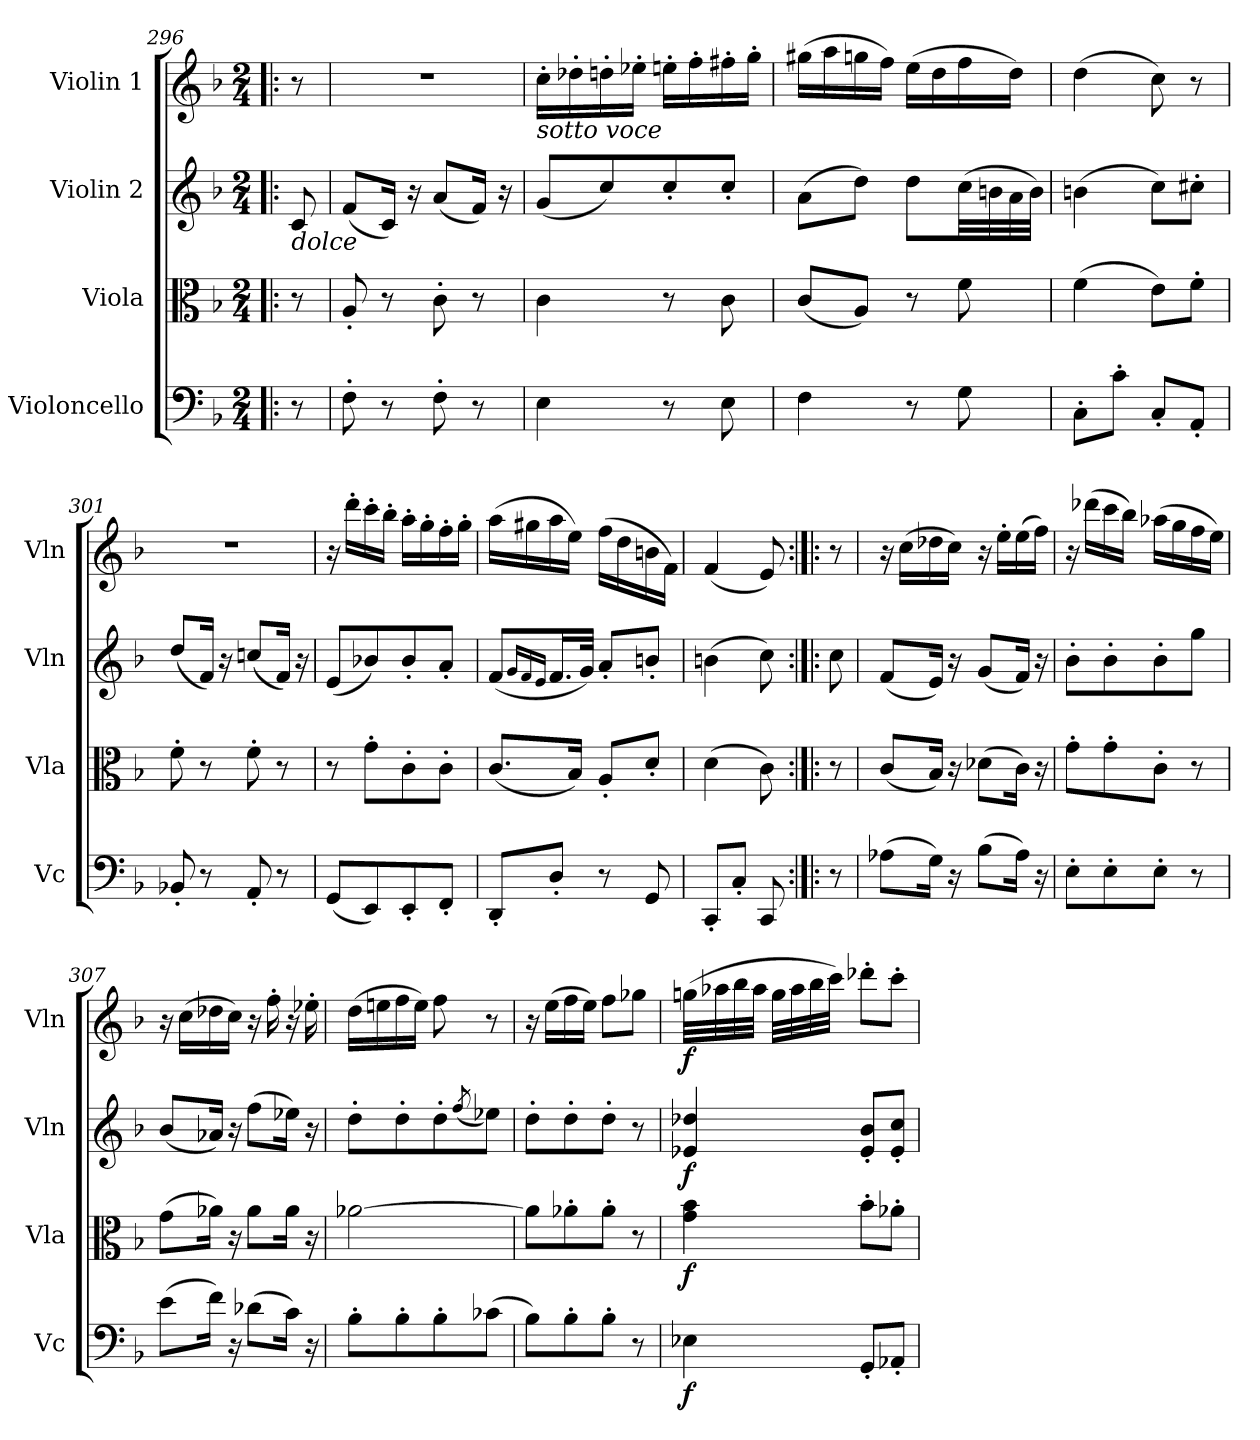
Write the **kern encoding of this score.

**kern	**dynam	**kern	**dynam	**kern	**dynam	**kern	**dynam
*part4	*part4	*part3	*part3	*part2	*part2	*part1	*part1
*staff4	*staff4	*staff3	*staff3	*staff2	*staff2	*staff1	*staff1
*I"Violoncello	*	*I"Viola	*	*I"Violin 2	*	*I"Violin 1	*
*I'Vc	*	*I'Vla	*	*I'Vln	*	*I'Vln	*
*clefF4	*	*clefC3	*	*clefG2	*	*clefG2	*
*k[b-]	*	*k[b-]	*	*k[b-]	*	*k[b-]	*
*M2/4	*	*M2/4	*	*M2/4	*	*M2/4	*
=296!|:	=296!|:	=296!|:	=296!|:	=296!|:	=296!|:	=296!|:	=296!|:
!	!	!	!	!LO:TX:b:i:t=dolce	!	!	!
8r	.	8r	.	8c/	.	8r	.
=297	=297	=297	=297	=297	=297	=297	=297
8F'\	.	8A'/	.	(<8f/L	.	2r	.
8r	.	8r	.	16c/Jk)	.	.	.
.	.	.	.	16r	.	.	.
8F'\	.	8c'\	.	(<8a/L	.	.	.
8r	.	8r	.	16f/Jk)	.	.	.
.	.	.	.	16r	.	.	.
=298	=298	=298	=298	=298	=298	=298	=298
!	!	!	!	!	!	!LO:TX:b:i:t=sotto voce	!
4E\	.	4c\	.	(<8g/L	.	16cc'\LL	.
.	.	.	.	.	.	16dd-X'\	.
.	.	.	.	8cc/)	.	16ddn'\	.
.	.	.	.	.	.	16ee-X'\JJ	.
8r	.	8r	.	8cc'/	.	16een'\LL	.
.	.	.	.	.	.	16ff'\	.
8E\	.	8c\	.	8cc'/J	.	16ff#X'\	.
.	.	.	.	.	.	16gg'\JJ	.
!!LO:LB:g=z
=299	=299	=299	=299	=299	=299	=299	=299
4F\	.	(<8c/L	.	(>8a\L	.	(>16gg#X\LL	.
.	.	.	.	.	.	16aa\	.
.	.	8A/J)	.	8dd\J)	.	16ggn\	.
.	.	.	.	.	.	16ff\JJ)	.
8r	.	8r	.	8dd\L	.	(>16ee\LL	.
.	.	.	.	.	.	16dd\	.
8G\	.	8f\	.	(>32cc\LL	.	16ff\	.
.	.	.	.	32bn\	.	.	.
.	.	.	.	32a\	.	16dd\JJ)	.
.	.	.	.	32b\JJJ)	.	.	.
=300	=300	=300	=300	=300	=300	=300	=300
8C'\L	.	(>4f\	.	(>4bn\	.	(>4dd\	.
8c'\J	.	.	.	.	.	.	.
8C'/L	.	8e\L)	.	8cc\L)	.	8cc\)	.
8AA'/J	.	8f'\J	.	8cc#X'\J	.	8r	.
=301	=301	=301	=301	=301	=301	=301	=301
8BB-X'/	.	8f'\	.	(<8dd/L	.	2r	.
8r	.	8r	.	16f/Jk)	.	.	.
.	.	.	.	16r	.	.	.
8AA'/	.	8f'\	.	(<8ccn/L	.	.	.
8r	.	8r	.	16f/Jk)	.	.	.
.	.	.	.	16r	.	.	.
=302	=302	=302	=302	=302	=302	=302	=302
(<8GG/L	.	8r	.	(<8e/L	.	16r	.
.	.	.	.	.	.	16ddd'\LL	.
8EE/)	.	8g'\L	.	8b-X/)	.	16ccc'\	.
.	.	.	.	.	.	16bb-'\JJ	.
8EE'/	.	8c'\	.	8b-'/	.	16aa'\LL	.
.	.	.	.	.	.	16gg'\	.
8FF'/J	.	8c'\J	.	8a'/J	.	16ff'\	.
.	.	.	.	.	.	16gg'\JJ	.
=303	=303	=303	=303	=303	=303	=303	=303
8DD'/L	.	(<8.c/L	.	(<8f/L	.	(>16aa\LL	.
.	.	.	.	.	.	16gg#X\	.
.	.	.	.	16qg/LL	.	.	.
.	.	.	.	16qf/	.	.	.
.	.	.	.	16qe/JJ	.	.	.
8D'/J	.	.	.	16.f/L	.	16aa\	.
.	.	16B-/Jk)	.	.	.	16ee\JJ)	.
.	.	.	.	32g/JJk)	.	.	.
8r	.	8A'/L	.	8a'/L	.	(>16ff\LL	.
.	.	.	.	.	.	16dd\	.
8GG/	.	8d'/J	.	8bn'/J	.	16bn\	.
.	.	.	.	.	.	16f\JJ)	.
=303X9	=303X9	=303X9	=303X9	=303X9	=303X9	=303X9	=303X9
8CC'/L	.	(>4d\	.	(>4bn\	.	(<4f/	.
8C'/J	.	.	.	.	.	.	.
8CC/	.	8c\)	.	8cc\)	.	8e/)	.
!!LO:LB:g=z
=304:|!|:	=304:|!|:	=304:|!|:	=304:|!|:	=304:|!|:	=304:|!|:	=304:|!|:	=304:|!|:
8r	.	8r	.	8cc\	.	8r	.
=305	=305	=305	=305	=305	=305	=305	=305
(>8A-X\L	.	(<8c/L	.	(<8f/L	.	16r	.
.	.	.	.	.	.	(>16cc\LL	.
16G\Jk)	.	16B-/Jk)	.	16e/Jk)	.	16dd-X\	.
16r	.	16r	.	16r	.	16cc\JJ)	.
(>8B-\L	.	(>8d-X\L	.	(<8g/L	.	16r	.
.	.	.	.	.	.	16ee'\LL	.
16A-\Jk)	.	16c\Jk)	.	16f/Jk)	.	(>16ee\	.
16r	.	16r	.	16r	.	16ff\JJ)	.
=306	=306	=306	=306	=306	=306	=306	=306
8E'\L	.	8g'\L	.	8b-'\L	.	16r	.
.	.	.	.	.	.	(>16ddd-X\LL	.
8E'\	.	8g'\	.	8b-'\	.	16ccc\	.
.	.	.	.	.	.	16bb-\JJ)	.
8E'\J	.	8c'\J	.	8b-'\	.	(>16aa-X\LL	.
.	.	.	.	.	.	16gg\	.
8r	.	8r	.	8gg\J	.	16ff\	.
.	.	.	.	.	.	16ee\JJ)	.
=307	=307	=307	=307	=307	=307	=307	=307
(>8e\L	.	(>8g\L	.	(<8b-/L	.	16r	.
.	.	.	.	.	.	(>16cc\LL	.
16f\Jk)	.	16a-X\Jk)	.	16a-X/Jk)	.	16dd-X\	.
16r	.	16r	.	16r	.	16cc\JJ)	.
(>8d-X\L	.	8a-\L	.	(>8ff\L	.	16r	.
.	.	.	.	.	.	16ff'\	.
16c\Jk)	.	16a-\Jk	.	16ee-X\Jk)	.	16r	.
16r	.	16r	.	16r	.	16ee-X'\	.
=308	=308	=308	=308	=308	=308	=308	=308
8B-'\L	.	[2a-X\	.	8dd'\L	.	(>16dd\LL	.
.	.	.	.	.	.	16een\	.
8B-'\	.	.	.	8dd'\	.	16ff\	.
.	.	.	.	.	.	16ee\JJ)	.
8B-'\	.	.	.	8dd'\	.	8ff\	.
.	.	.	.	(<8qff/	.	.	.
(>8c-X\J	.	.	.	8ee-X\J)	.	8r	.
=309	=309	=309	=309	=309	=309	=309	=309
8B-\L)	.	8a-\L]	.	8dd'\L	.	16r	.
.	.	.	.	.	.	(>16ee\LL	.
8B-'\	.	8a-X'\	.	8dd'\	.	16ff\	.
.	.	.	.	.	.	16ee\JJ)	.
8B-'\J	.	8a-'\J	.	8dd'\J	.	8ff\L	.
8r	.	8r	.	8r	.	8gg-X\J	.
!!LO:PB:g=z
=310	=310	=310	=310	=310	=310	=310	=310
!	!LO:DY:b	!	!LO:DY:b	!	!LO:DY:b	!	!LO:DY:b
4E-X\	f	4g\ 4b-\	f	4e-X/ 4dd-X/	f	(>32ggn\LLL	f
.	.	.	.	.	.	32aa-X\	.
.	.	.	.	.	.	32bb-\	.
.	.	.	.	.	.	32aa-\JJJ	.
.	.	.	.	.	.	32gg\LLL	.
.	.	.	.	.	.	32aa-\	.
.	.	.	.	.	.	32bb-\	.
.	.	.	.	.	.	32ccc\JJJ)	.
8GG'/L	.	8b-'\L	.	8e-/' 8b-/'L	.	8ddd-X'\L	.
8AA-X'/J	.	8a-X'\J	.	8e-/' 8cc/'J	.	8ccc'\J	.
=	=	=	=	=	=	=	=
*-	*-	*-	*-	*-	*-	*-	*-
